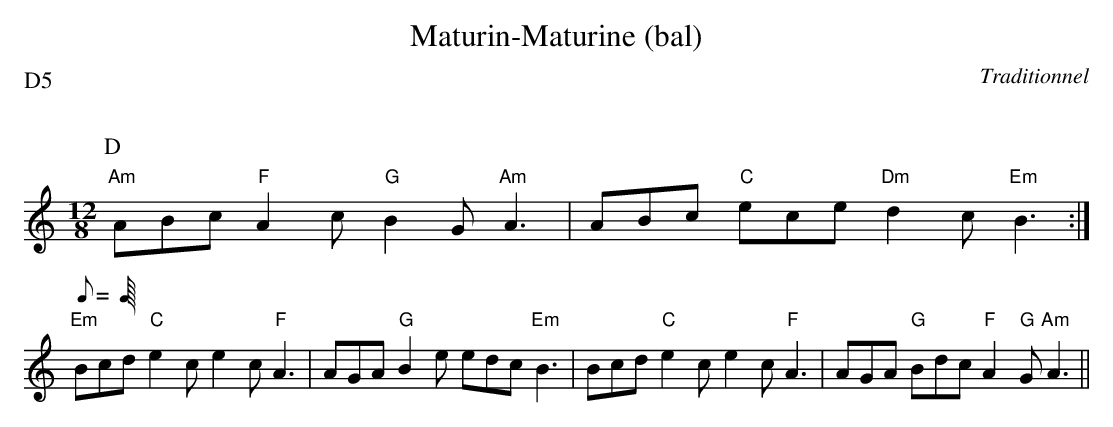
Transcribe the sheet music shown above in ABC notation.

X:1
T:Maturin-Maturine (bal)
C:Traditionnel
Q:C3=60
P:D5
M:12/8
K:C
P:D
"Am"ABc "F"A2 c "G"B2 G "Am"A3|ABc "C"ece "Dm"d2 c "Em"B3:|
Q:C3=156
"Em"Bcd "C"e2 c e2 c "F"A3|AGA "G"B2 e edc "Em"B3|\
Bcd "C"e2 c e2 c "F"A3|AGA "G"Bdc "F"A2 "G"G "Am"A3||
\bigskip
